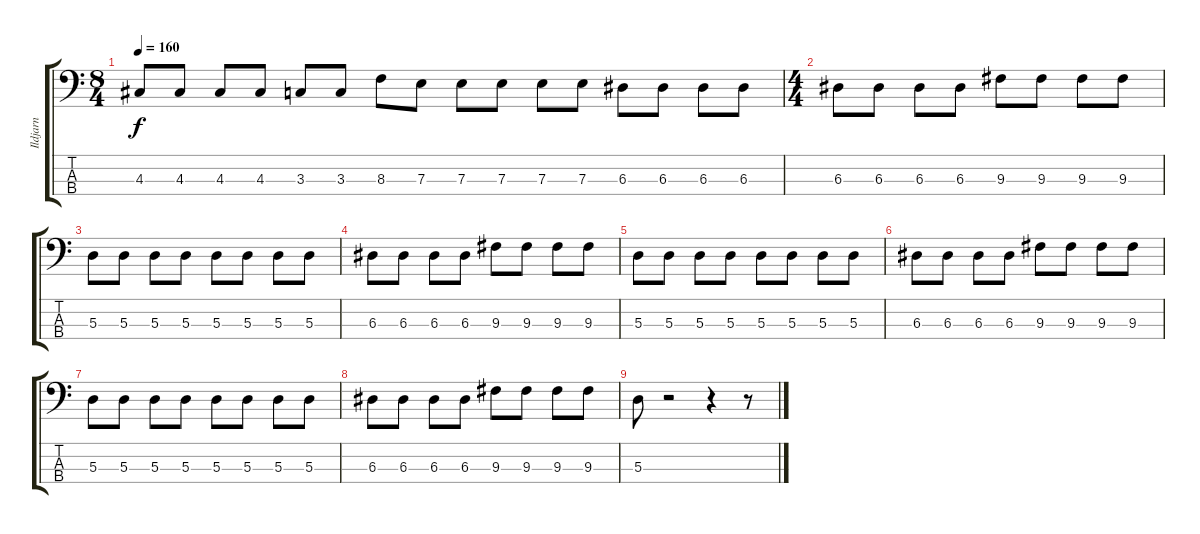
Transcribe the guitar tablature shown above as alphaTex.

\track ("Ildjarn" "Ildjarn") {instrument distortionguitar}
\staff {score tabs}
\tuning (G2 D2 A1 E1) {hide}
\ts (8 4)
\tempo 160
\clef f4
\ks c
4.3.8{dy f} 4.3.8 4.3.8 4.3.8 3.3.8 3.3.8 8.3.8 7.3.8 7.3.8 7.3.8 7.3.8 7.3.8 6.3.8 6.3.8 6.3.8 6.3.8 |
\ts (4 4)
6.3.8 6.3.8 6.3.8 6.3.8 9.3.8 9.3.8 9.3.8 9.3.8 |
5.3.8 5.3.8 5.3.8 5.3.8 5.3.8 5.3.8 5.3.8 5.3.8 |
6.3.8 6.3.8 6.3.8 6.3.8 9.3.8 9.3.8 9.3.8 9.3.8 |
5.3.8 5.3.8 5.3.8 5.3.8 5.3.8 5.3.8 5.3.8 5.3.8 |
6.3.8 6.3.8 6.3.8 6.3.8 9.3.8 9.3.8 9.3.8 9.3.8 |
5.3.8 5.3.8 5.3.8 5.3.8 5.3.8 5.3.8 5.3.8 5.3.8 |
6.3.8 6.3.8 6.3.8 6.3.8 9.3.8 9.3.8 9.3.8 9.3.8 |
5.3.8 r.2 r.4 r.8
